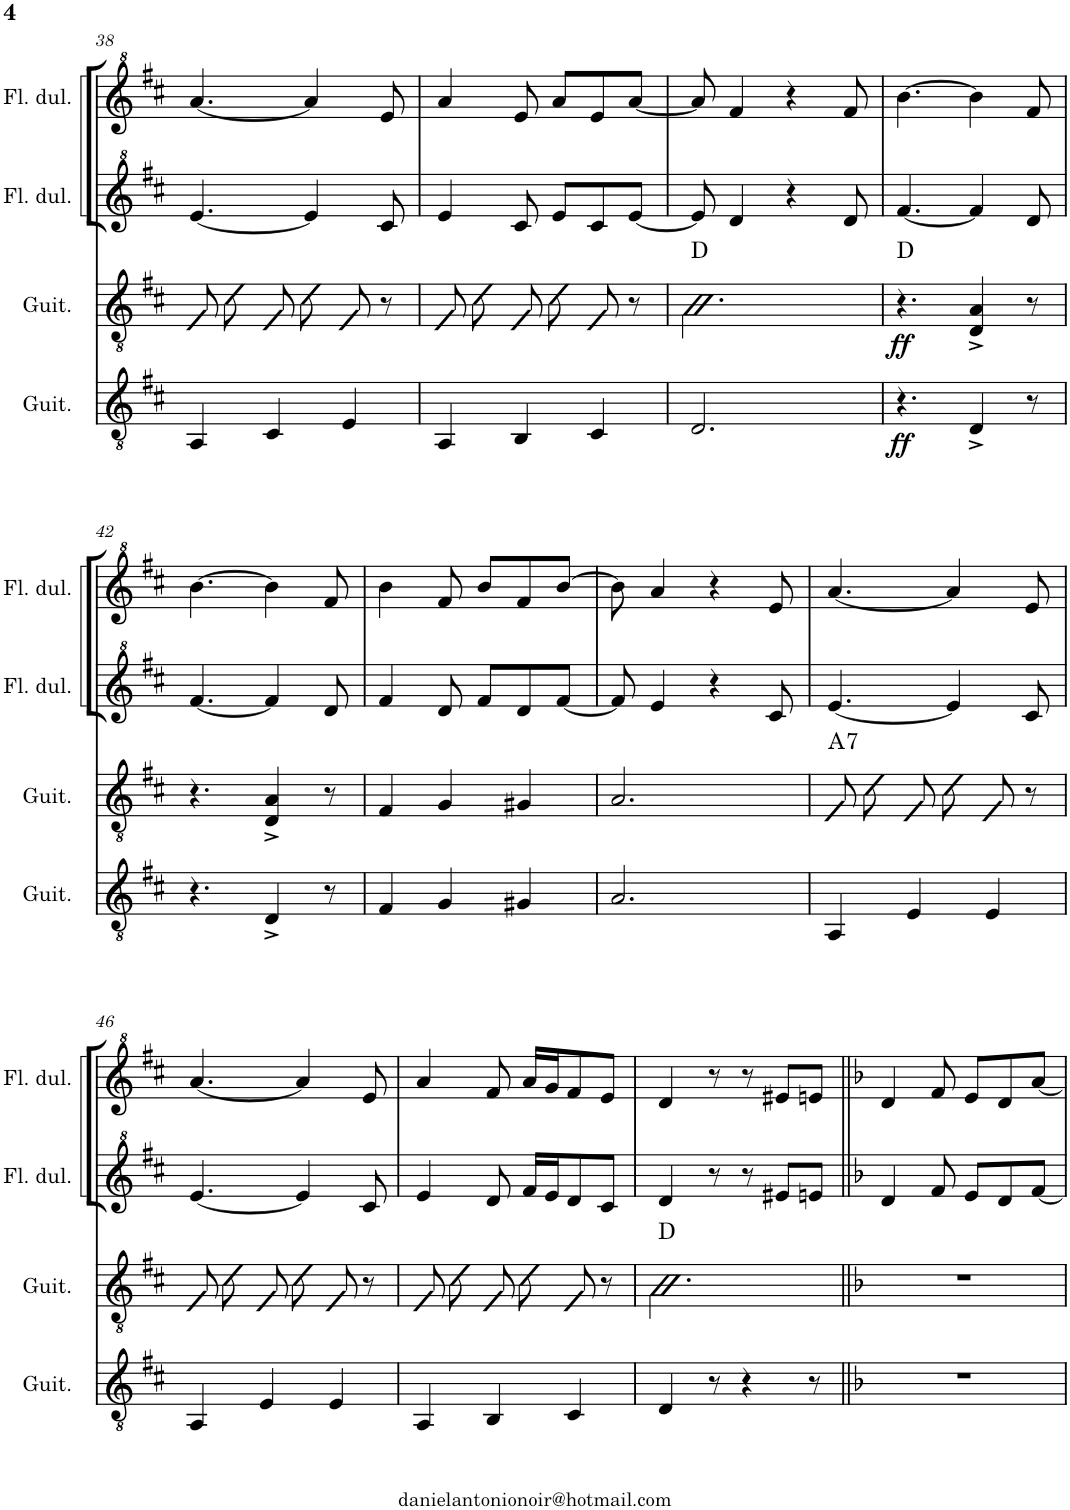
**kern	**dynam	**kern	**dynam	**harte	**kern	**kern
*part4	*part4	*part3	*part3	*part3	*part2	*part1
*staff4	*staff4	*staff3	*staff3	*	*staff2	*staff1
*I"Guitarrón	*	*I"Guitarra	*	*	*I"Flauta dulce	*I"Flauta dulce
*I'Guit.	*	*I'Guit.	*	*	*I'Fl. dul.	*I'Fl. dul.
!!LO:PB:g=z
*clefGv2	*	*clefGv2	*	*	*clefG^2	*clefG^2
*k[f#c#]	*	*k[f#c#]	*	*	*k[f#c#]	*k[f#c#]
*M6/8	*	*M6/8	*	*	*M6/8	*M6/8
=38	=38	=38	=38	=38	=38	=38
4AA/	.	8F#/L	.	.	[4.ee/	[4.aa/
.	.	8d/	.	.	.	.
4C#/	.	8F#/J	.	.	.	.
.	.	8d/L	.	.	4ee/]	4aa/]
4E/	.	8F#/J	.	.	.	.
.	.	8r	.	.	8cc#/	8ee/
=39	=39	=39	=39	=39	=39	=39
4AA/	.	8F#/L	.	.	4ee/	4aa/
.	.	8d/	.	.	.	.
4BB/	.	8F#/J	.	.	8cc#/	8ee/
.	.	8d/L	.	.	8ee/L	8aa/L
4C#/	.	8F#/J	.	.	8cc#/	8ee/
.	.	8r	.	.	[8ee/J	[8aa/J
=40	=40	=40	=40	=40	=40	=40
2.D/	.	2.B\	.	D:maj	8ee/]	8aa/]
.	.	.	.	.	4dd/	4ff#/
.	.	.	.	.	4r	4r
.	.	.	.	.	8dd/	8ff#/
=41	=41	=41	=41	=41	=41	=41
!	!LO:DY:b	!	!LO:DY:b	!	!	!
4.r	ff	4.r	ff	D:maj	[4.ff#/	[4.bb\
4D^/	.	4D/^ 4A/^	.	.	4ff#/]	4bb\]
8r	.	8r	.	.	8dd/	8ff#/
!!LO:LB:g=z
=42	=42	=42	=42	=42	=42	=42
4.r	.	4.r	.	.	[4.ff#/	[4.bb\
4D^/	.	4D/^ 4A/^	.	.	4ff#/]	4bb\]
8r	.	8r	.	.	8dd/	8ff#/
=43	=43	=43	=43	=43	=43	=43
4F#/	.	4F#/	.	.	4ff#/	4bb\
4G/	.	4G/	.	.	8dd/	8ff#/
.	.	.	.	.	8ff#/L	8bb/L
4G#X/	.	4G#X/	.	.	8dd/	8ff#/
.	.	.	.	.	[8ff#/J	[8bb/J
=44	=44	=44	=44	=44	=44	=44
2.A/	.	2.A/	.	.	8ff#/]	8bb\]
.	.	.	.	.	4ee/	4aa/
.	.	.	.	.	4r	4r
.	.	.	.	.	8cc#/	8ee/
=45	=45	=45	=45	=45	=45	=45
!	!	!	!	!LO:H:kt=7	!	!
4AA/	.	8F#/L	.	A:7	[4.ee/	[4.aa/
.	.	8d/	.	.	.	.
4E/	.	8F#/J	.	.	.	.
.	.	8d/L	.	.	4ee/]	4aa/]
4E/	.	8F#/J	.	.	.	.
.	.	8r	.	.	8cc#/	8ee/
!!LO:LB:g=z
=46	=46	=46	=46	=46	=46	=46
4AA/	.	8F#/L	.	.	[4.ee/	[4.aa/
.	.	8d/	.	.	.	.
4E/	.	8F#/J	.	.	.	.
.	.	8d/L	.	.	4ee/]	4aa/]
4E/	.	8F#/J	.	.	.	.
.	.	8r	.	.	8cc#/	8ee/
=47	=47	=47	=47	=47	=47	=47
4AA/	.	8F#/L	.	.	4ee/	4aa/
.	.	8d/	.	.	.	.
4BB/	.	8F#/J	.	.	8dd/	8ff#/
.	.	8d/L	.	.	16ff#/LL	16aa/LL
.	.	.	.	.	16ee/J	16gg/J
4C#/	.	8F#/J	.	.	8dd/	8ff#/
.	.	8r	.	.	8cc#/J	8ee/J
=48	=48	=48	=48	=48	=48	=48
4D/	.	2.B\	.	D:maj	4dd/	4dd/
8r	.	.	.	.	8r	8r
4r	.	.	.	.	8r	8r
.	.	.	.	.	8ee#X/L	8ee#X/L
8r	.	.	.	.	8een/J	8een/J
=49||	=49||	=49||	=49||	=49||	=49||	=49||
*k[b-]	*	*k[b-]	*	*	*k[b-]	*k[b-]
2.r	.	2.r	.	.	4dd/	4dd/
.	.	.	.	.	8ff/	8ff/
.	.	.	.	.	8ee/L	8ee/L
.	.	.	.	.	8dd/	8dd/
.	.	.	.	.	[8ff/J	[8aa/J
=	=	=	=	=	=	=
*-	*-	*-	*-	*-	*-	*-
